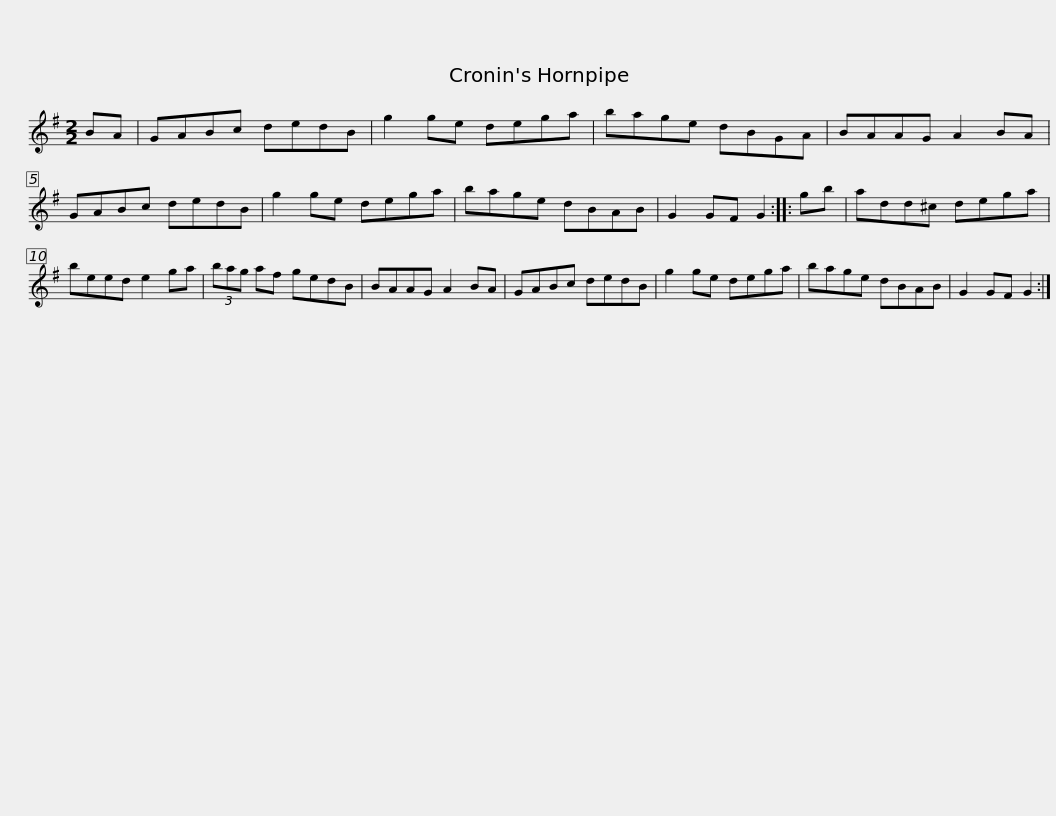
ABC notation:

X:1
L:1/8
M:2/2
I:linebreak $
K:G
V:1 treble
V:1
 BA | GABc dedB | g2 ge dega | bage dBGA | BAAG A2 BA | %5
 GABc dedB |$ g2 ge dega | bage dBAB | G2 GF G2 :: gb | %10
 add^c dega | beed e2 ga |$ (3bag af gedB | BAAG A2 BA | GABc dedB | %15
 g2 ge dega | bage dBAB | G2 GF G2 :| %18
